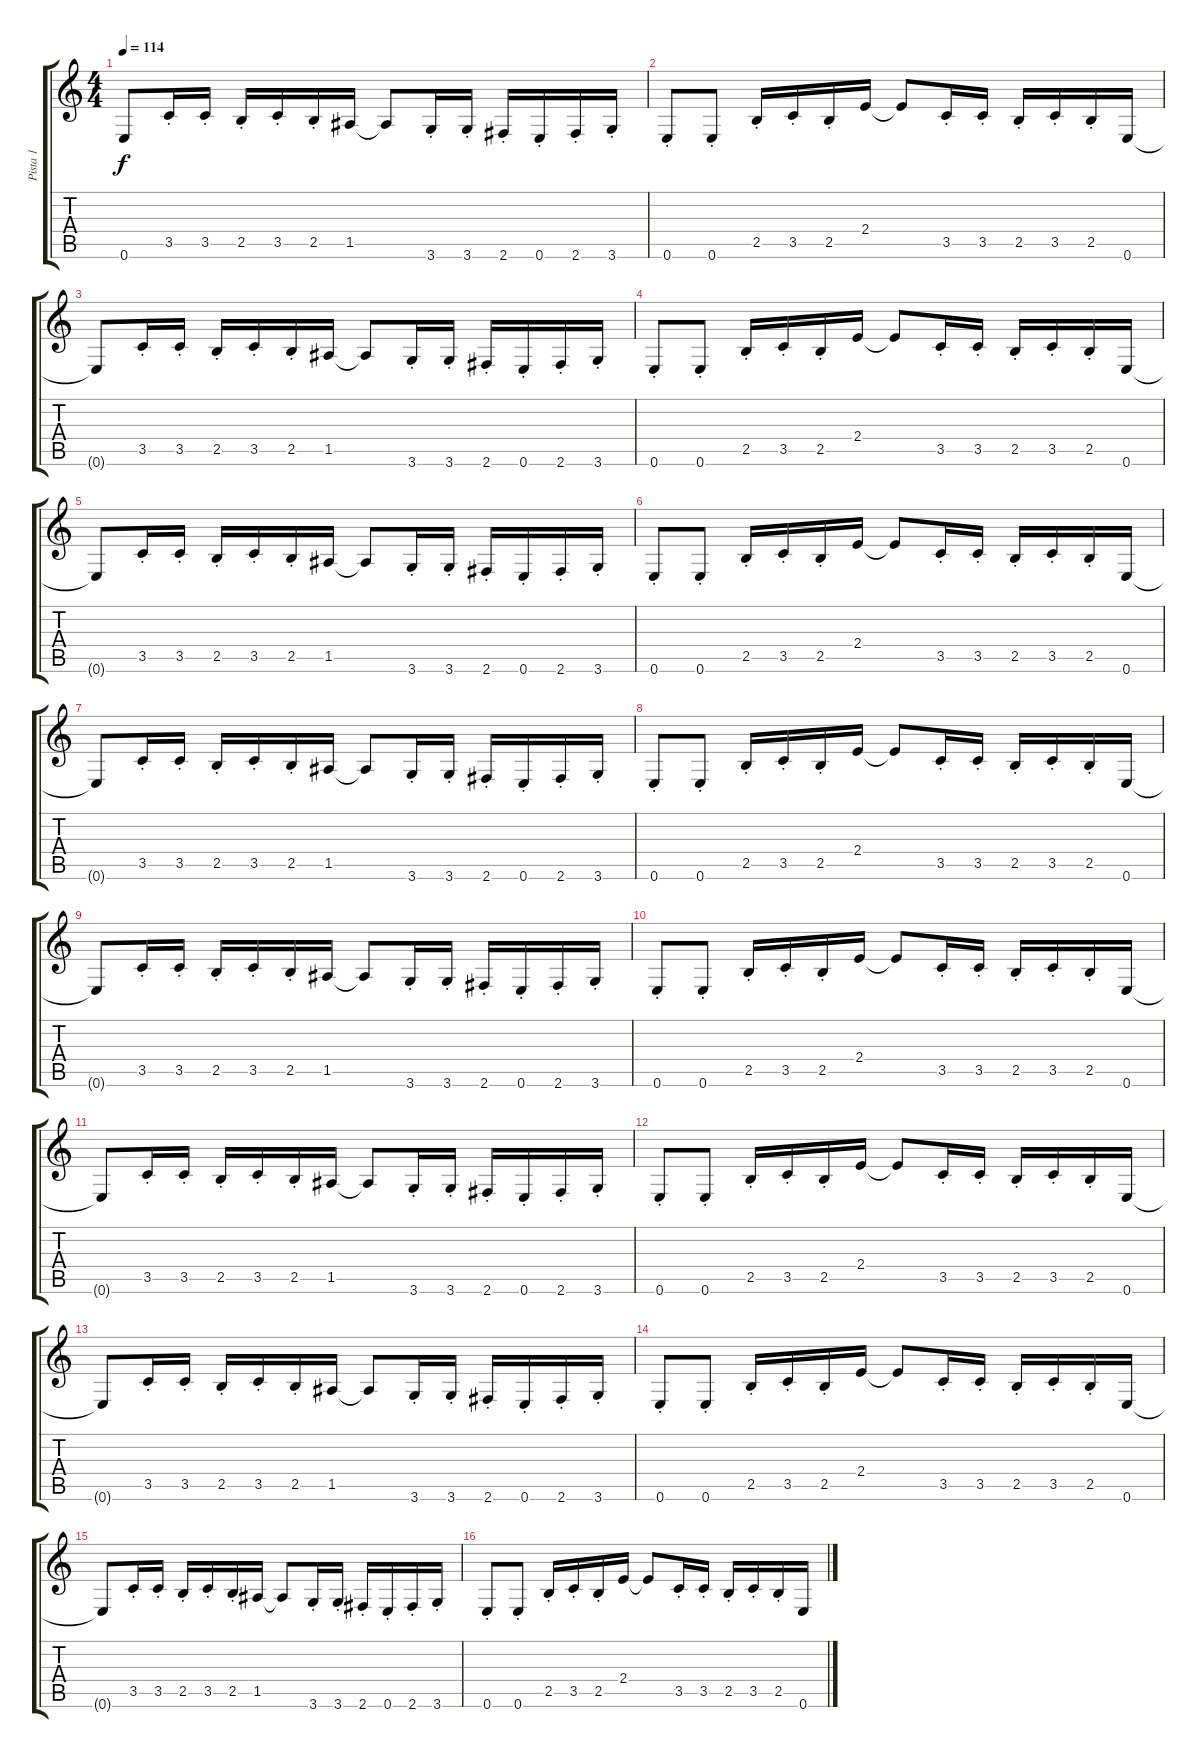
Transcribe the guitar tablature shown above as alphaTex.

\track ("Pista 1" "Pista 1") {instrument overdrivenguitar}
\staff {score tabs}
\tuning (E4 B3 G3 D3 A2 E2) {hide}
\ts (4 4)
\tempo 114
\clef g2
\ks c
0.6{t}.8{dy f} 3.5{st}.16 3.5{st}.16 2.5{st}.16 3.5{st}.16 2.5{st}.16 1.5.16 1.5{t}.8 3.6{st}.16 3.6{st}.16 2.6{st}.16 0.6{st}.16 2.6{st}.16 3.6{st}.16 |
0.6{st}.8 0.6{st}.8 2.5{st}.16 3.5{st}.16 2.5{st}.16 2.4.16 2.4{t}.8 3.5{st}.16 3.5{st}.16 2.5{st}.16 3.5{st}.16 2.5{st}.16 0.6.16 |
0.6{t}.8 3.5{st}.16 3.5{st}.16 2.5{st}.16 3.5{st}.16 2.5{st}.16 1.5.16 1.5{t}.8 3.6{st}.16 3.6{st}.16 2.6{st}.16 0.6{st}.16 2.6{st}.16 3.6{st}.16 |
0.6{st}.8 0.6{st}.8 2.5{st}.16 3.5{st}.16 2.5{st}.16 2.4.16 2.4{t}.8 3.5{st}.16 3.5{st}.16 2.5{st}.16 3.5{st}.16 2.5{st}.16 0.6.16 |
0.6{t}.8 3.5{st}.16 3.5{st}.16 2.5{st}.16 3.5{st}.16 2.5{st}.16 1.5.16 1.5{t}.8 3.6{st}.16 3.6{st}.16 2.6{st}.16 0.6{st}.16 2.6{st}.16 3.6{st}.16 |
0.6{st}.8 0.6{st}.8 2.5{st}.16 3.5{st}.16 2.5{st}.16 2.4.16 2.4{t}.8 3.5{st}.16 3.5{st}.16 2.5{st}.16 3.5{st}.16 2.5{st}.16 0.6.16 |
0.6{t}.8 3.5{st}.16 3.5{st}.16 2.5{st}.16 3.5{st}.16 2.5{st}.16 1.5.16 1.5{t}.8 3.6{st}.16 3.6{st}.16 2.6{st}.16 0.6{st}.16 2.6{st}.16 3.6{st}.16 |
0.6{st}.8 0.6{st}.8 2.5{st}.16 3.5{st}.16 2.5{st}.16 2.4.16 2.4{t}.8 3.5{st}.16 3.5{st}.16 2.5{st}.16 3.5{st}.16 2.5{st}.16 0.6.16 |
0.6{t}.8 3.5{st}.16 3.5{st}.16 2.5{st}.16 3.5{st}.16 2.5{st}.16 1.5.16 1.5{t}.8 3.6{st}.16 3.6{st}.16 2.6{st}.16 0.6{st}.16 2.6{st}.16 3.6{st}.16 |
0.6{st}.8 0.6{st}.8 2.5{st}.16 3.5{st}.16 2.5{st}.16 2.4.16 2.4{t}.8 3.5{st}.16 3.5{st}.16 2.5{st}.16 3.5{st}.16 2.5{st}.16 0.6.16 |
0.6{t}.8 3.5{st}.16 3.5{st}.16 2.5{st}.16 3.5{st}.16 2.5{st}.16 1.5.16 1.5{t}.8 3.6{st}.16 3.6{st}.16 2.6{st}.16 0.6{st}.16 2.6{st}.16 3.6{st}.16 |
0.6{st}.8 0.6{st}.8 2.5{st}.16 3.5{st}.16 2.5{st}.16 2.4.16 2.4{t}.8 3.5{st}.16 3.5{st}.16 2.5{st}.16 3.5{st}.16 2.5{st}.16 0.6.16 |
0.6{t}.8 3.5{st}.16 3.5{st}.16 2.5{st}.16 3.5{st}.16 2.5{st}.16 1.5.16 1.5{t}.8 3.6{st}.16 3.6{st}.16 2.6{st}.16 0.6{st}.16 2.6{st}.16 3.6{st}.16 |
0.6{st}.8 0.6{st}.8 2.5{st}.16 3.5{st}.16 2.5{st}.16 2.4.16 2.4{t}.8 3.5{st}.16 3.5{st}.16 2.5{st}.16 3.5{st}.16 2.5{st}.16 0.6.16 |
0.6{t}.8 3.5{st}.16 3.5{st}.16 2.5{st}.16 3.5{st}.16 2.5{st}.16 1.5.16 1.5{t}.8 3.6{st}.16 3.6{st}.16 2.6{st}.16 0.6{st}.16 2.6{st}.16 3.6{st}.16 |
0.6{st}.8 0.6{st}.8 2.5{st}.16 3.5{st}.16 2.5{st}.16 2.4.16 2.4{t}.8 3.5{st}.16 3.5{st}.16 2.5{st}.16 3.5{st}.16 2.5{st}.16 0.6.16
